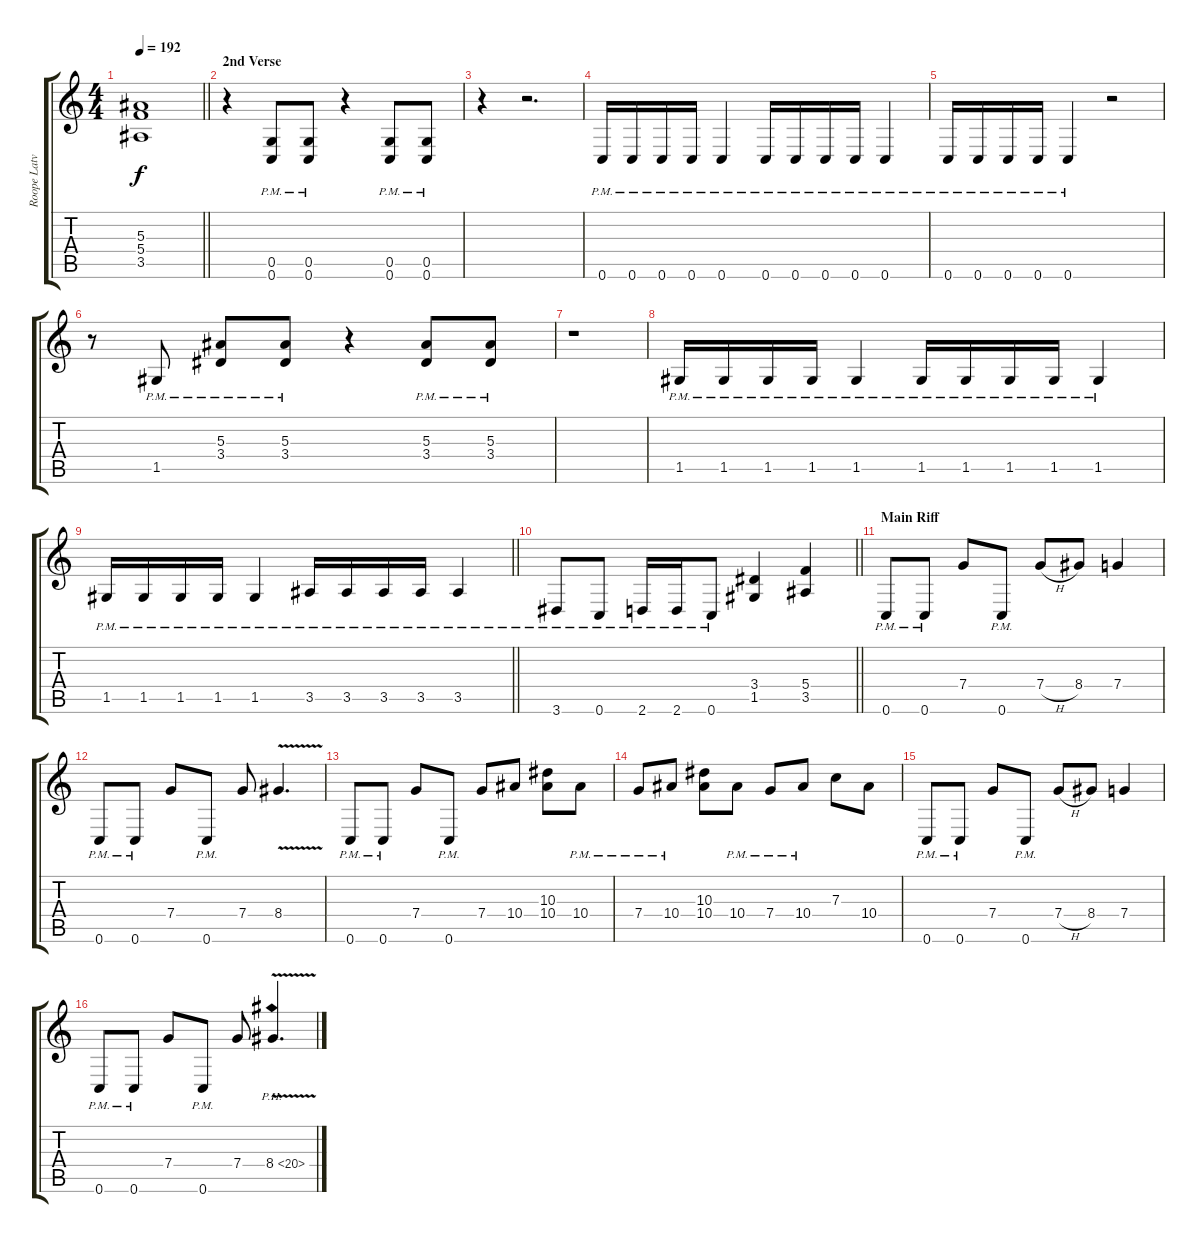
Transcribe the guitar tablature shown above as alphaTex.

\track ("Roope Latvala" "Roope Latv") {instrument distortionguitar}
\staff {score tabs}
\tuning (D4 A3 F3 C3 G2 C2) {hide}
\ts (4 4)
\tempo 192
\clef g2
\barLineRight lightlight
\ks c
(5.3 5.4 3.5).1{dy f} |
\section ("" "2nd Verse")
r.4 (0.5{pm} 0.6{pm}).8 (0.5{pm} 0.6{pm}).8 r.4 (0.5{pm} 0.6{pm}).8 (0.5{pm} 0.6{pm}).8 |
r.4 r.2{d} |
0.6{pm}.16 0.6{pm}.16 0.6{pm}.16 0.6{pm}.16 0.6{pm}.4 0.6{pm}.16 0.6{pm}.16 0.6{pm}.16 0.6{pm}.16 0.6{pm}.4 |
0.6{pm}.16 0.6{pm}.16 0.6{pm}.16 0.6{pm}.16 0.6{pm}.4 r.2 |
r.8 1.5{pm}.8 (5.3{pm} 3.4{pm}).8 (5.3{pm} 3.4{pm}).8 r.4 (5.3{pm} 3.4{pm}).8 (5.3{pm} 3.4{pm}).8 |
r.1 |
1.5{pm}.16 1.5{pm}.16 1.5{pm}.16 1.5{pm}.16 1.5{pm}.4 1.5{pm}.16 1.5{pm}.16 1.5{pm}.16 1.5{pm}.16 1.5{pm}.4 |
\barLineRight lightlight
1.5{pm}.16 1.5{pm}.16 1.5{pm}.16 1.5{pm}.16 1.5{pm}.4 3.5{pm}.16 3.5{pm}.16 3.5{pm}.16 3.5{pm}.16 3.5{pm}.4 |
\barLineRight lightlight
3.6{pm}.8 0.6{pm}.8 2.6{pm}.16 2.6{pm}.16 0.6{pm}.8 (3.4 1.5).4 (5.4 3.5).4 |
\section ("" "Main Riff")
0.6{pm}.8 0.6{pm}.8 7.4.8 0.6{pm}.8 7.4{h}.8 8.4.8 7.4.4 |
0.6{pm}.8 0.6{pm}.8 7.4.8 0.6{pm}.8 7.4.8 8.4{v}.4{d} |
0.6{pm}.8 0.6{pm}.8 7.4.8 0.6{pm}.8 7.4.8 10.4.8 (10.3 10.4).8 10.4{pm}.8 |
7.4{pm}.8 10.4{pm}.8 (10.3 10.4).8 10.4{pm}.8 7.4{pm}.8 10.4{pm}.8 7.3.8 10.4.8 |
0.6{pm}.8 0.6{pm}.8 7.4.8 0.6{pm}.8 7.4{h}.8 8.4.8 7.4.4 |
0.6{pm}.8 0.6{pm}.8 7.4.8 0.6{pm}.8 7.4.8 8.4{ph 12 v}.4{d}
